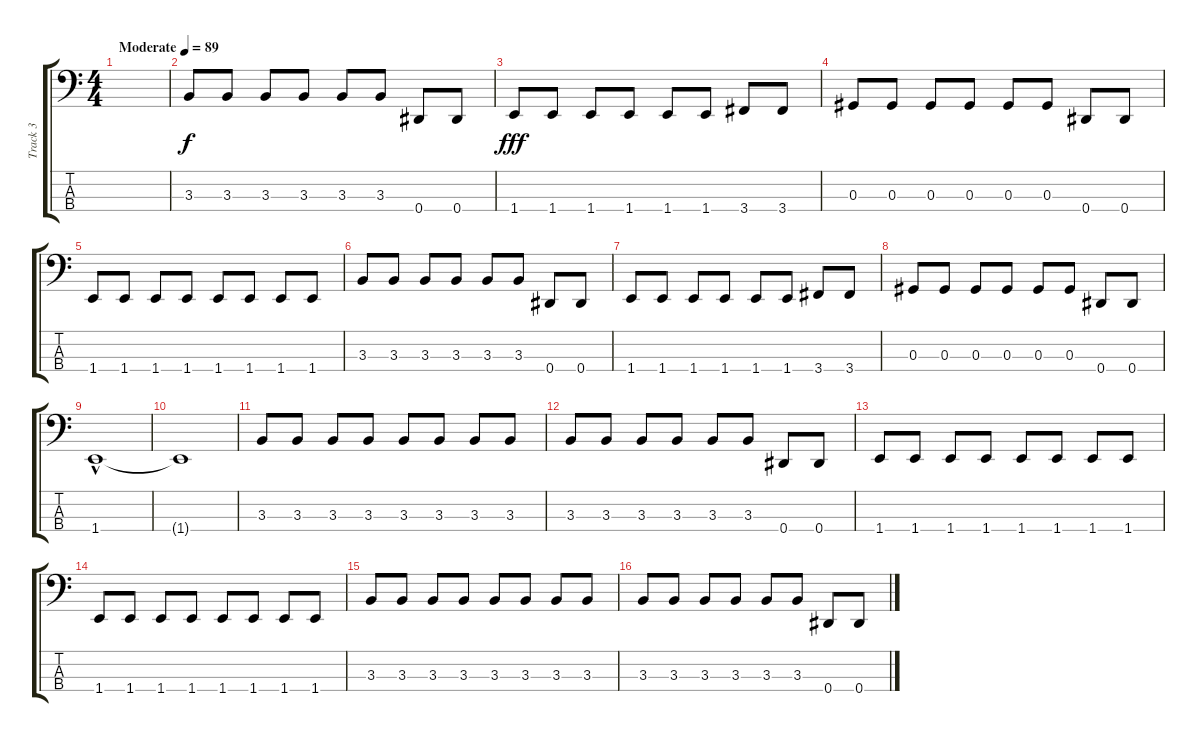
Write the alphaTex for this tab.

\track ("Track 3" "Track 3") {instrument electricbasspick}
\staff {score tabs}
\tuning (Gb2 Db2 Ab1 Eb1) {hide}
\ts (4 4)
\tempo (89 "Moderate")
\clef f4
\ks c
|
3.3.8 3.3.8 3.3.8 3.3.8 3.3.8 3.3.8 0.4.8 0.4.8 |
1.4.8{dy fff} 1.4.8 1.4.8 1.4.8 1.4.8 1.4.8 3.4.8 3.4.8 |
0.3.8 0.3.8 0.3.8 0.3.8 0.3.8 0.3.8 0.4.8 0.4.8 |
1.4.8 1.4.8 1.4.8 1.4.8 1.4.8 1.4.8 1.4.8 1.4.8 |
3.3.8 3.3.8 3.3.8 3.3.8 3.3.8 3.3.8 0.4.8 0.4.8 |
1.4.8 1.4.8 1.4.8 1.4.8 1.4.8 1.4.8 3.4.8 3.4.8 |
0.3.8 0.3.8 0.3.8 0.3.8 0.3.8 0.3.8 0.4.8 0.4.8 |
1.4{hac}.1 |
1.4{t}.1 |
3.3.8 3.3.8 3.3.8 3.3.8 3.3.8 3.3.8 3.3.8 3.3.8 |
3.3.8 3.3.8 3.3.8 3.3.8 3.3.8 3.3.8 0.4.8 0.4.8 |
1.4.8 1.4.8 1.4.8 1.4.8 1.4.8 1.4.8 1.4.8 1.4.8 |
1.4.8 1.4.8 1.4.8 1.4.8 1.4.8 1.4.8 1.4.8 1.4.8 |
3.3.8 3.3.8 3.3.8 3.3.8 3.3.8 3.3.8 3.3.8 3.3.8 |
3.3.8 3.3.8 3.3.8 3.3.8 3.3.8 3.3.8 0.4.8 0.4.8
